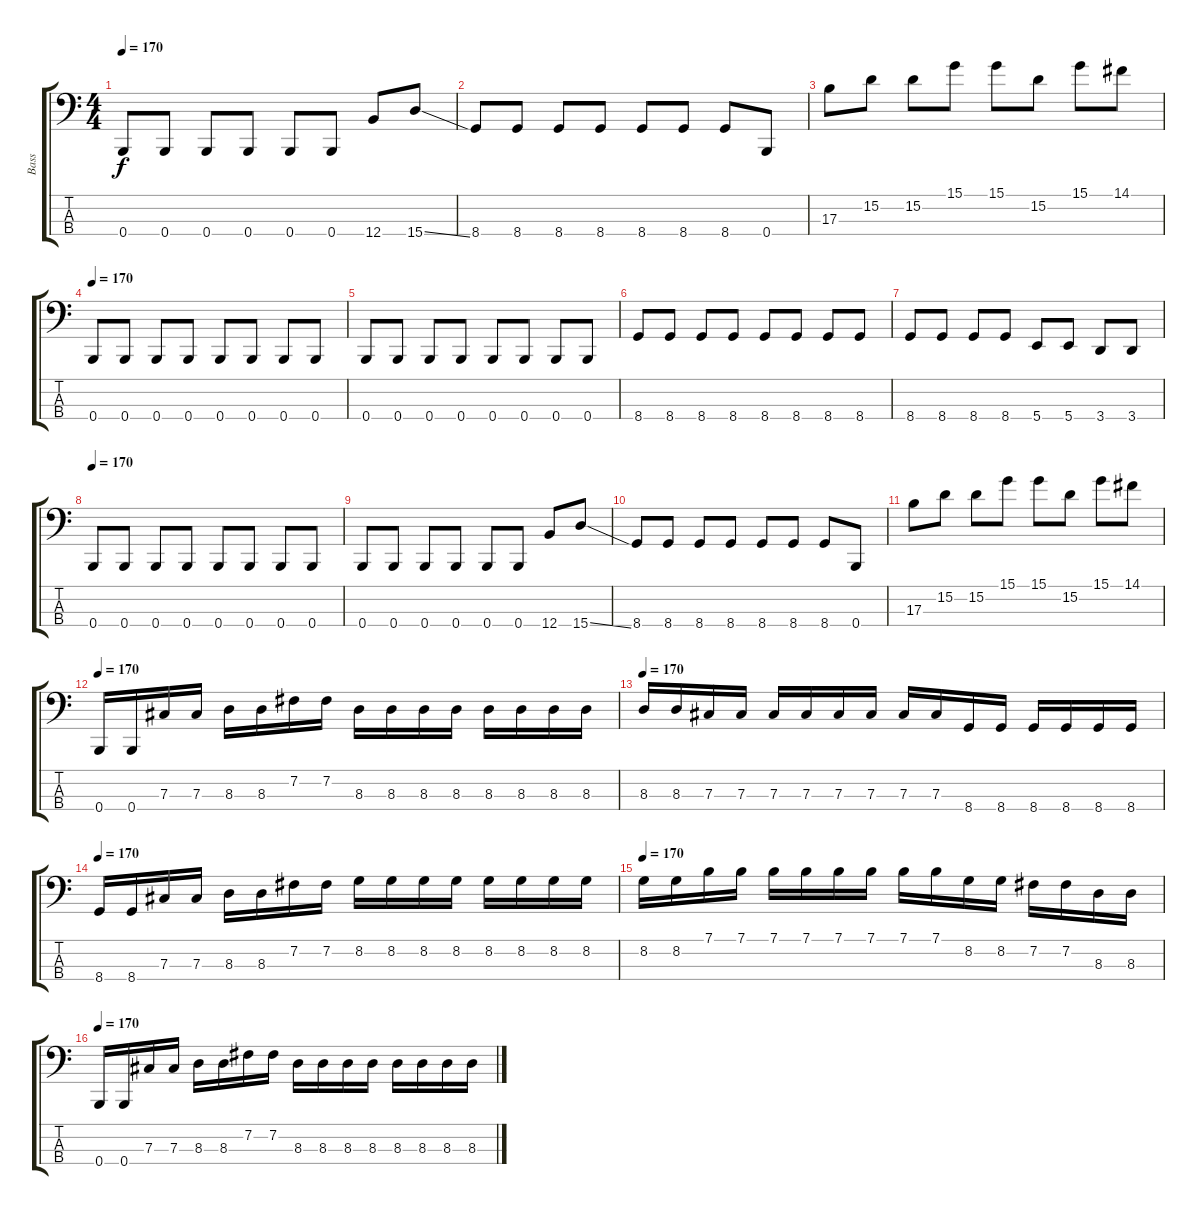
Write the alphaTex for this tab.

\track ("Bass" "Bass") {instrument electricbasspick}
\staff {score tabs}
\tuning (E2 B1 Gb1 B0) {hide}
\ts (4 4)
\tempo 170
\clef f4
\ks c
0.4.8{dy f} 0.4.8 0.4.8 0.4.8 0.4.8 0.4.8 12.4.8 15.4{ss}.8 |
8.4.8 8.4.8 8.4.8 8.4.8 8.4.8 8.4.8 8.4.8 0.4.8 |
17.3.8 15.2.8 15.2.8 15.1.8 15.1.8 15.2.8 15.1.8 14.1.8 |
\tempo 170
0.4.8 0.4.8 0.4.8 0.4.8 0.4.8 0.4.8 0.4.8 0.4.8 |
0.4.8 0.4.8 0.4.8 0.4.8 0.4.8 0.4.8 0.4.8 0.4.8 |
8.4.8 8.4.8 8.4.8 8.4.8 8.4.8 8.4.8 8.4.8 8.4.8 |
8.4.8 8.4.8 8.4.8 8.4.8 5.4.8 5.4.8 3.4.8 3.4.8 |
\tempo 170
0.4.8 0.4.8 0.4.8 0.4.8 0.4.8 0.4.8 0.4.8 0.4.8 |
0.4.8 0.4.8 0.4.8 0.4.8 0.4.8 0.4.8 12.4.8 15.4{ss}.8 |
8.4.8 8.4.8 8.4.8 8.4.8 8.4.8 8.4.8 8.4.8 0.4.8 |
17.3.8 15.2.8 15.2.8 15.1.8 15.1.8 15.2.8 15.1.8 14.1.8 |
\tempo 170
0.4.16 0.4.16 7.3.16 7.3.16 8.3.16 8.3.16 7.2.16 7.2.16 8.3.16 8.3.16 8.3.16 8.3.16 8.3.16 8.3.16 8.3.16 8.3.16 |
\tempo 170
8.3.16 8.3.16 7.3.16 7.3.16 7.3.16 7.3.16 7.3.16 7.3.16 7.3.16 7.3.16 8.4.16 8.4.16 8.4.16 8.4.16 8.4.16 8.4.16 |
\tempo 170
8.4.16 8.4.16 7.3.16 7.3.16 8.3.16 8.3.16 7.2.16 7.2.16 8.2.16 8.2.16 8.2.16 8.2.16 8.2.16 8.2.16 8.2.16 8.2.16 |
\tempo 170
8.2.16 8.2.16 7.1.16 7.1.16 7.1.16 7.1.16 7.1.16 7.1.16 7.1.16 7.1.16 8.2.16 8.2.16 7.2.16 7.2.16 8.3.16 8.3.16 |
\tempo 170
0.4.16 0.4.16 7.3.16 7.3.16 8.3.16 8.3.16 7.2.16 7.2.16 8.3.16 8.3.16 8.3.16 8.3.16 8.3.16 8.3.16 8.3.16 8.3.16
